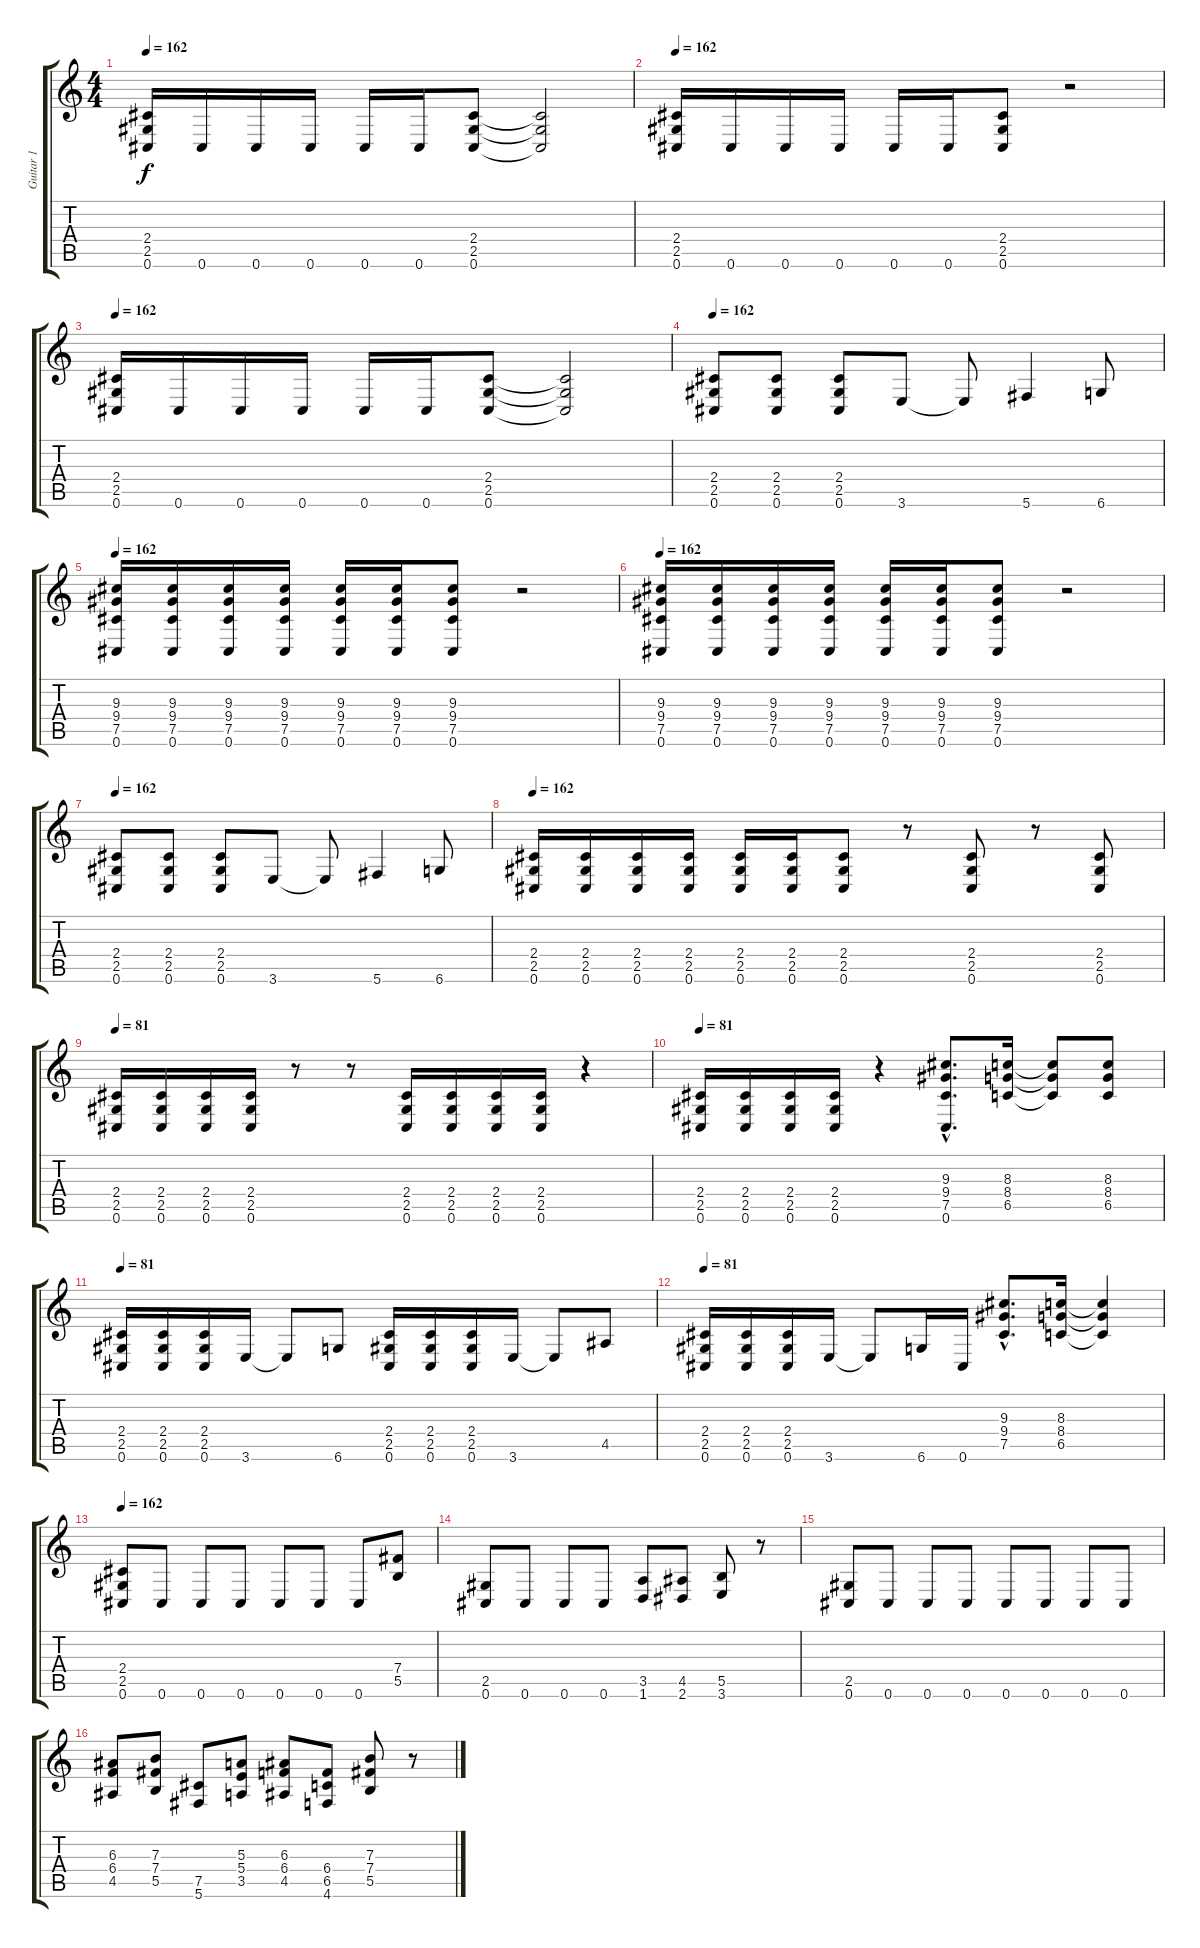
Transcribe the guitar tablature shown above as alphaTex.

\track ("Guitar 1" "Guitar 1") {instrument distortionguitar}
\staff {score tabs}
\tuning (Db4 Ab3 E3 B2 Gb2 Db2) {hide}
\ts (4 4)
\tempo 162
\clef g2
\ks c
(2.4 2.5 0.6).16{dy f instrument distortionguitar} 0.6.16 0.6.16 0.6.16 0.6.16 0.6.16 (2.4 2.5 0.6).8 (2.4{t} 2.5{t} 0.6{t}).2 |
\tempo 162
(2.4 2.5 0.6).16 0.6.16 0.6.16 0.6.16 0.6.16 0.6.16 (2.4 2.5 0.6).8 r.2 |
\tempo 162
(2.4 2.5 0.6).16 0.6.16 0.6.16 0.6.16 0.6.16 0.6.16 (2.4 2.5 0.6).8 (2.4{t} 2.5{t} 0.6{t}).2 |
\tempo 162
(2.4 2.5 0.6).8 (2.4 2.5 0.6).8 (2.4 2.5 0.6).8 3.6.8 3.6{t}.8 5.6.4 6.6.8 |
\tempo 162
(9.3 9.4 7.5 0.6).16 (9.3 9.4 7.5 0.6).16 (9.3 9.4 7.5 0.6).16 (9.3 9.4 7.5 0.6).16 (9.3 9.4 7.5 0.6).16 (9.3 9.4 7.5 0.6).16 (9.3 9.4 7.5 0.6).8 r.2 |
\tempo 162
(9.3 9.4 7.5 0.6).16 (9.3 9.4 7.5 0.6).16 (9.3 9.4 7.5 0.6).16 (9.3 9.4 7.5 0.6).16 (9.3 9.4 7.5 0.6).16 (9.3 9.4 7.5 0.6).16 (9.3 9.4 7.5 0.6).8 r.2 |
\tempo 162
(2.4 2.5 0.6).8 (2.4 2.5 0.6).8 (2.4 2.5 0.6).8 3.6.8 3.6{t}.8 5.6.4 6.6.8 |
\tempo 162
(2.4 2.5 0.6).16 (2.4 2.5 0.6).16 (2.4 2.5 0.6).16 (2.4 2.5 0.6).16 (2.4 2.5 0.6).16 (2.4 2.5 0.6).16 (2.4 2.5 0.6).8 r.8 (2.4 2.5 0.6).8 r.8 (2.4 2.5 0.6).8 |
\tempo 81
(2.4 2.5 0.6).16 (2.4 2.5 0.6).16 (2.4 2.5 0.6).16 (2.4 2.5 0.6).16 r.8 r.8 (2.4 2.5 0.6).16 (2.4 2.5 0.6).16 (2.4 2.5 0.6).16 (2.4 2.5 0.6).16 r.4 |
\tempo 81
(2.4 2.5 0.6).16 (2.4 2.5 0.6).16 (2.4 2.5 0.6).16 (2.4 2.5 0.6).16 r.4 (9.3{hac} 9.4{hac} 7.5{hac} 0.6{hac}).8{d} (8.3 8.4 6.5).16 (8.3{t} 8.4{t} 6.5{t}).8 (8.3 8.4 6.5).8 |
\tempo 81
(2.4 2.5 0.6).16 (2.4 2.5 0.6).16 (2.4 2.5 0.6).16 3.6.16 3.6{t}.8 6.6.8 (2.4 2.5 0.6).16 (2.4 2.5 0.6).16 (2.4 2.5 0.6).16 3.6.16 3.6{t}.8 4.5.8 |
\tempo 81
(2.4 2.5 0.6).16 (2.4 2.5 0.6).16 (2.4 2.5 0.6).16 3.6.16 3.6{t}.8 6.6.16 0.6.16 (9.3{hac} 9.4{hac} 7.5{hac}).8{d} (8.3 8.4 6.5).16 (8.3{t} 8.4{t} 6.5{t}).4 |
\tempo 162
(2.4 2.5 0.6).8 0.6.8 0.6.8 0.6.8 0.6.8 0.6.8 0.6.8 (7.4 5.5).8 |
(2.5 0.6).8 0.6.8 0.6.8 0.6.8 (3.5 1.6).8 (4.5 2.6).8 (5.5 3.6).8 r.8 |
(2.5 0.6).8 0.6.8 0.6.8 0.6.8 0.6.8 0.6.8 0.6.8 0.6.8 |
(6.3 6.4 4.5).8 (7.3 7.4 5.5).8 (7.5 5.6).8 (5.3 5.4 3.5).8 (6.3 6.4 4.5).8 (6.4 6.5 4.6).8 (7.3 7.4 5.5).8 r.8
